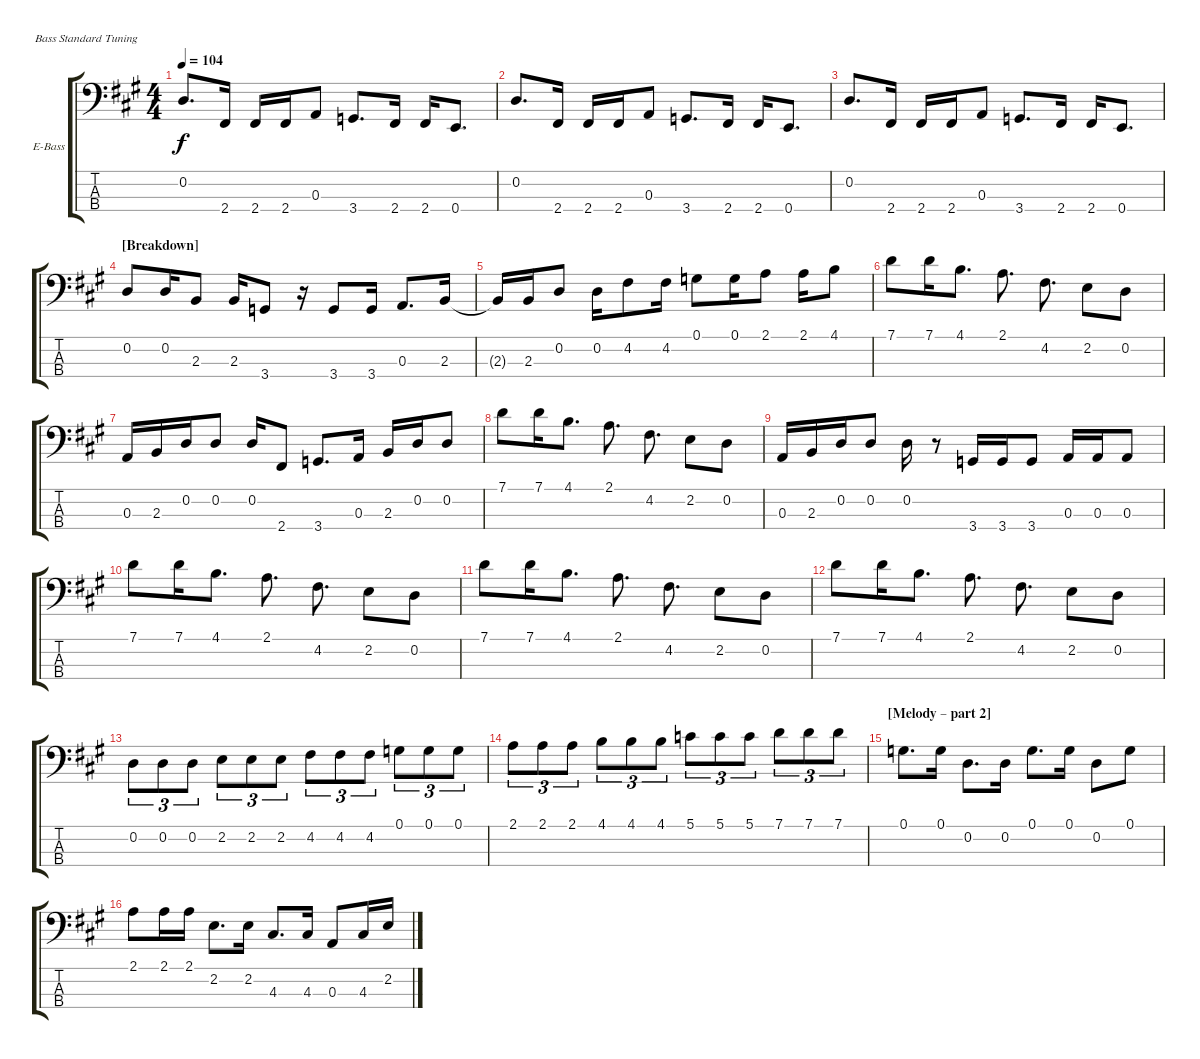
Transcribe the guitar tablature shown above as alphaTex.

\bracketExtendMode groupsimilarinstruments
\firstSystemTrackNameOrientation horizontal
\otherSystemsTrackNameOrientation horizontal
\track ("Bass" "E-Bass") {instrument electricbassfinger}
\staff {score tabs}
\tuning (G2 D2 A1 E1)
\ts (4 4)
\tempo 104
\clef f4
\ks a
0.2.8{d dy f} 2.4.16 2.4.16 2.4.16 0.3.8 3.4.8{d} 2.4.16 2.4.16 0.4.8{d} |
0.2.8{d} 2.4.16 2.4.16 2.4.16 0.3.8 3.4.8{d} 2.4.16 2.4.16 0.4.8{d} |
0.2.8{d} 2.4.16 2.4.16 2.4.16 0.3.8 3.4.8{d} 2.4.16 2.4.16 0.4.8{d} |
\section ("" "[Breakdown]")
0.2.8 0.2.16 2.3.8 2.3.16 3.4.8 r.16 3.4.8 3.4.16 0.3.8{d} 2.3.16 |
2.3{t}.16 2.3.16 0.2.8 0.2.16 4.2.8 4.2.16 0.1.8 0.1.16 2.1.8 2.1.16 4.1.8 |
7.1.8 7.1.16 4.1.8{d} 2.1.8{d} 4.2.8{d} 2.2.8 0.2.8 |
0.3.16 2.3.16 0.2.16 0.2.8 0.2.16 2.4.8 3.4.8{d} 0.3.16 2.3.16 0.2.16 0.2.8 |
7.1.8 7.1.16 4.1.8{d} 2.1.8{d} 4.2.8{d} 2.2.8 0.2.8 |
0.3.16 2.3.16 0.2.16 0.2.8 0.2.16 r.8 3.4.16 3.4.16 3.4.8 0.3.16 0.3.16 0.3.8 |
7.1.8 7.1.16 4.1.8{d} 2.1.8{d} 4.2.8{d} 2.2.8 0.2.8 |
7.1.8 7.1.16 4.1.8{d} 2.1.8{d} 4.2.8{d} 2.2.8 0.2.8 |
7.1.8 7.1.16 4.1.8{d} 2.1.8{d} 4.2.8{d} 2.2.8 0.2.8 |
0.2.8{tu (3 2)} 0.2.8{tu (3 2)} 0.2.8{tu (3 2)} 2.2.8{tu (3 2)} 2.2.8{tu (3 2)} 2.2.8{tu (3 2)} 4.2.8{tu (3 2)} 4.2.8{tu (3 2)} 4.2.8{tu (3 2)} 0.1.8{tu (3 2)} 0.1.8{tu (3 2)} 0.1.8{tu (3 2)} |
2.1.8{tu (3 2)} 2.1.8{tu (3 2)} 2.1.8{tu (3 2)} 4.1.8{tu (3 2)} 4.1.8{tu (3 2)} 4.1.8{tu (3 2)} 5.1.8{tu (3 2)} 5.1.8{tu (3 2)} 5.1.8{tu (3 2)} 7.1.8{tu (3 2)} 7.1.8{tu (3 2)} 7.1.8{tu (3 2)} |
\section ("" "[Melody – part 2] ")
0.1.8{d} 0.1.16 0.2.8{d} 0.2.16 0.1.8{d} 0.1.16 0.2.8 0.1.8 |
2.1.8 2.1.16 2.1.16 2.2.8{d} 2.2.16 4.3.8{d} 4.3.16 0.3.8 4.3.16 2.2.16
